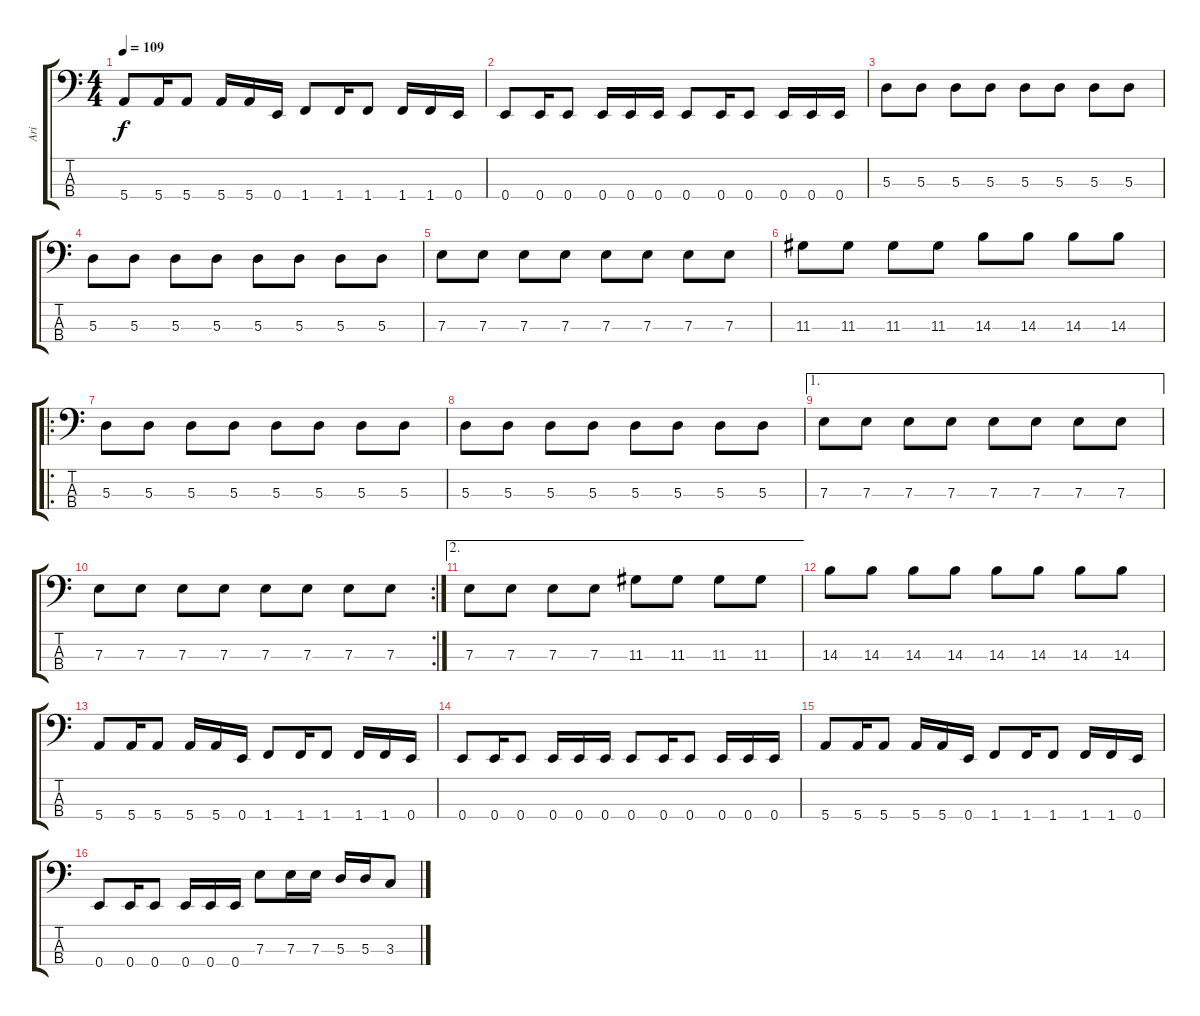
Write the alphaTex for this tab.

\track ("Ari" "Ari") {instrument electricbassfinger}
\staff {score tabs}
\tuning (G2 D2 A1 E1) {hide}
\ts (4 4)
\tempo 109
\clef f4
\ks c
5.4.8{dy f} 5.4.16 5.4.8 5.4.16 5.4.16 0.4.16 1.4.8 1.4.16 1.4.8 1.4.16 1.4.16 0.4.16 |
0.4.8 0.4.16 0.4.8 0.4.16 0.4.16 0.4.16 0.4.8 0.4.16 0.4.8 0.4.16 0.4.16 0.4.16 |
5.3.8 5.3.8 5.3.8 5.3.8 5.3.8 5.3.8 5.3.8 5.3.8 |
5.3.8 5.3.8 5.3.8 5.3.8 5.3.8 5.3.8 5.3.8 5.3.8 |
7.3.8 7.3.8 7.3.8 7.3.8 7.3.8 7.3.8 7.3.8 7.3.8 |
11.3.8 11.3.8 11.3.8 11.3.8 14.3.8 14.3.8 14.3.8 14.3.8 |
\ro
5.3.8 5.3.8 5.3.8 5.3.8 5.3.8 5.3.8 5.3.8 5.3.8 |
5.3.8 5.3.8 5.3.8 5.3.8 5.3.8 5.3.8 5.3.8 5.3.8 |
\ae 1
7.3.8 7.3.8 7.3.8 7.3.8 7.3.8 7.3.8 7.3.8 7.3.8 |
\rc 2
7.3.8 7.3.8 7.3.8 7.3.8 7.3.8 7.3.8 7.3.8 7.3.8 |
\ae 2
7.3.8 7.3.8 7.3.8 7.3.8 11.3.8 11.3.8 11.3.8 11.3.8 |
14.3.8 14.3.8 14.3.8 14.3.8 14.3.8 14.3.8 14.3.8 14.3.8 |
5.4.8 5.4.16 5.4.8 5.4.16 5.4.16 0.4.16 1.4.8 1.4.16 1.4.8 1.4.16 1.4.16 0.4.16 |
0.4.8 0.4.16 0.4.8 0.4.16 0.4.16 0.4.16 0.4.8 0.4.16 0.4.8 0.4.16 0.4.16 0.4.16 |
5.4.8 5.4.16 5.4.8 5.4.16 5.4.16 0.4.16 1.4.8 1.4.16 1.4.8 1.4.16 1.4.16 0.4.16 |
0.4.8 0.4.16 0.4.8 0.4.16 0.4.16 0.4.16 7.3.8 7.3.16 7.3.16 5.3.16 5.3.16 3.3.8
